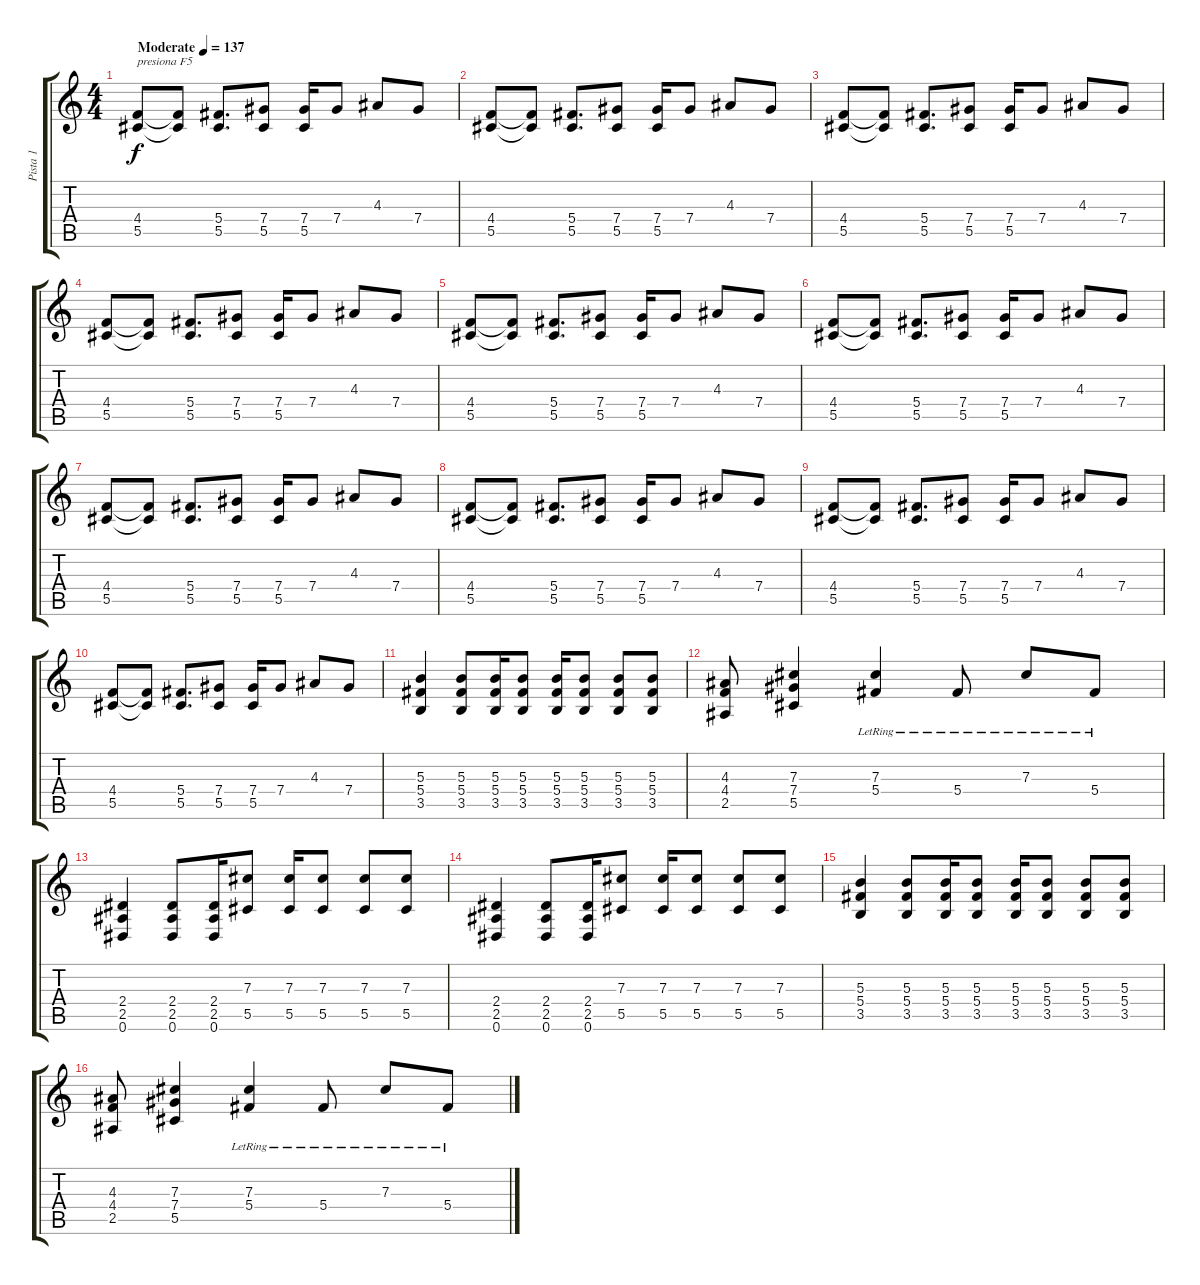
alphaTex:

\track ("Pista 1" "Pista 1") {instrument overdrivenguitar}
\staff {score tabs}
\tuning (Eb4 Bb3 Gb3 Db3 Ab2 Eb2) {hide}
\ts (4 4)
\tempo (137 "Moderate")
\clef g2
\ks c
(4.4 5.5).8{txt "presiona F5" dy f instrument overdrivenguitar} (4.4{t} 5.5{t}).8 (5.4 5.5).8{d} (7.4 5.5).8 (7.4 5.5).16 7.4.8 4.3.8 7.4.8 |
(4.4 5.5).8 (4.4{t} 5.5{t}).8 (5.4 5.5).8{d} (7.4 5.5).8 (7.4 5.5).16 7.4.8 4.3.8 7.4.8 |
(4.4 5.5).8 (4.4{t} 5.5{t}).8 (5.4 5.5).8{d} (7.4 5.5).8 (7.4 5.5).16 7.4.8 4.3.8 7.4.8 |
(4.4 5.5).8 (4.4{t} 5.5{t}).8 (5.4 5.5).8{d} (7.4 5.5).8 (7.4 5.5).16 7.4.8 4.3.8 7.4.8 |
(4.4 5.5).8 (4.4{t} 5.5{t}).8 (5.4 5.5).8{d} (7.4 5.5).8 (7.4 5.5).16 7.4.8 4.3.8 7.4.8 |
(4.4 5.5).8 (4.4{t} 5.5{t}).8 (5.4 5.5).8{d} (7.4 5.5).8 (7.4 5.5).16 7.4.8 4.3.8 7.4.8 |
(4.4 5.5).8 (4.4{t} 5.5{t}).8 (5.4 5.5).8{d} (7.4 5.5).8 (7.4 5.5).16 7.4.8 4.3.8 7.4.8 |
(4.4 5.5).8 (4.4{t} 5.5{t}).8 (5.4 5.5).8{d} (7.4 5.5).8 (7.4 5.5).16 7.4.8 4.3.8 7.4.8 |
(4.4 5.5).8 (4.4{t} 5.5{t}).8 (5.4 5.5).8{d} (7.4 5.5).8 (7.4 5.5).16 7.4.8 4.3.8 7.4.8 |
(4.4 5.5).8 (4.4{t} 5.5{t}).8 (5.4 5.5).8{d} (7.4 5.5).8 (7.4 5.5).16 7.4.8 4.3.8 7.4.8 |
(5.3 5.4 3.5).4 (5.3 5.4 3.5).8 (5.3 5.4 3.5).16 (5.3 5.4 3.5).8 (5.3 5.4 3.5).16 (5.3 5.4 3.5).8 (5.3 5.4 3.5).8 (5.3 5.4 3.5).8 |
(4.3 4.4 2.5).8 (7.3 7.4 5.5).4 (7.3{lr} 5.4{lr}).4 5.4{lr}.8 7.3{lr}.8 5.4{lr}.8 |
(2.4 2.5 0.6).4 (2.4 2.5 0.6).8 (2.4 2.5 0.6).16 (7.3 5.5).8 (7.3 5.5).16 (7.3 5.5).8 (7.3 5.5).8 (7.3 5.5).8 |
(2.4 2.5 0.6).4 (2.4 2.5 0.6).8 (2.4 2.5 0.6).16 (7.3 5.5).8 (7.3 5.5).16 (7.3 5.5).8 (7.3 5.5).8 (7.3 5.5).8 |
(5.3 5.4 3.5).4 (5.3 5.4 3.5).8 (5.3 5.4 3.5).16 (5.3 5.4 3.5).8 (5.3 5.4 3.5).16 (5.3 5.4 3.5).8 (5.3 5.4 3.5).8 (5.3 5.4 3.5).8 |
(4.3 4.4 2.5).8 (7.3 7.4 5.5).4 (7.3{lr} 5.4{lr}).4 5.4{lr}.8 7.3{lr}.8 5.4{lr}.8
